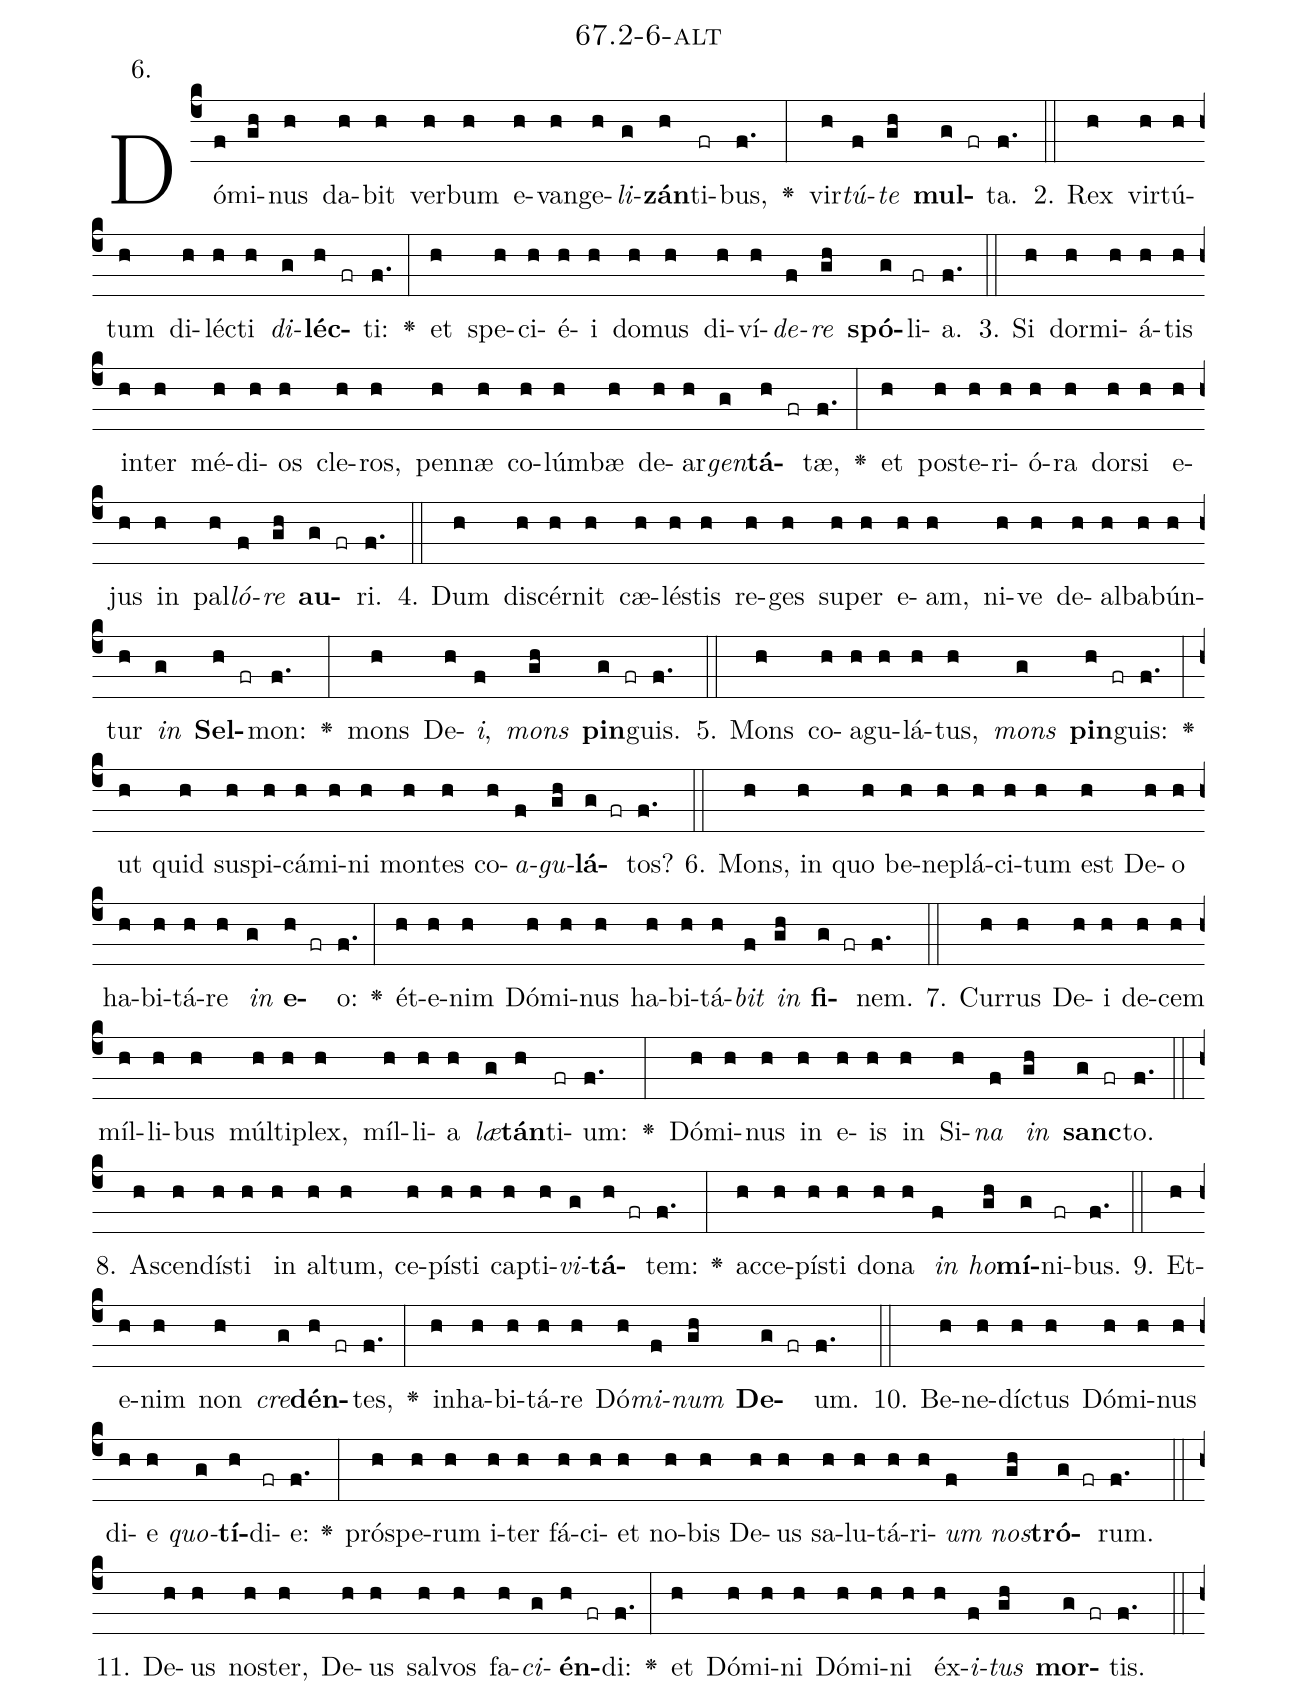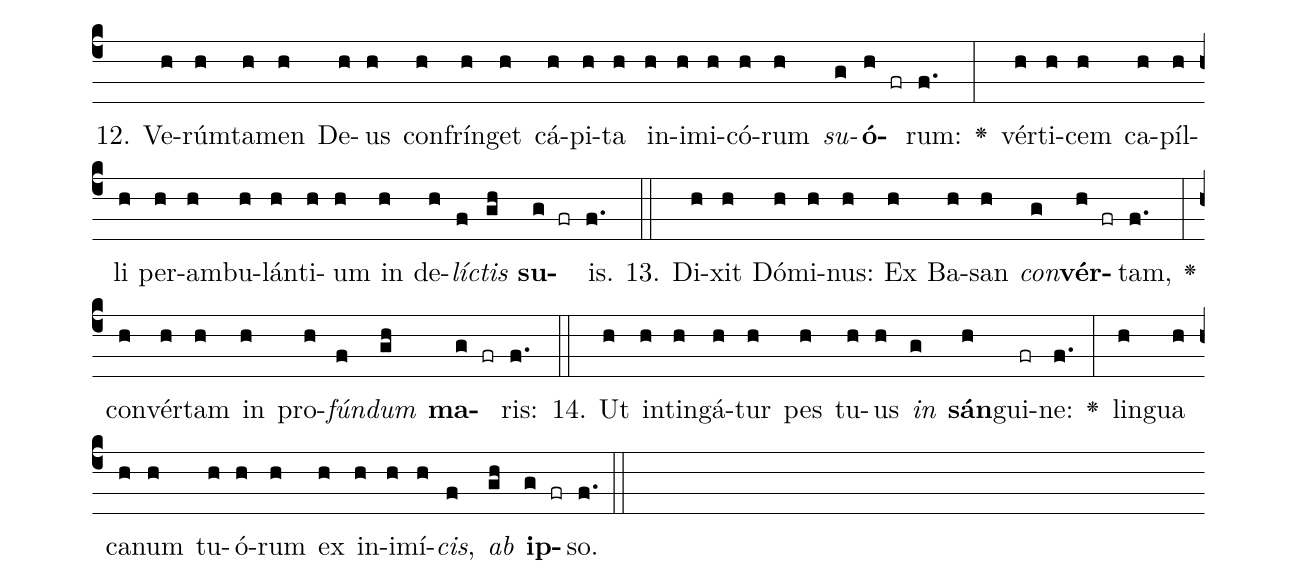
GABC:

name: 67.2-6-alt;
annotation: 6.;
%%
(c4)Dó(f)mi(gh)nus(h) da(h)bit(h) ver(h)bum(h) e(h)van(h)ge(h)<i>li</i>(g)<b>zán</b>(h)ti(fr)bus,(f.) <v>\greheightstar</v>(:) vir(h)<i>tú</i>(f)<i>te</i>(gh) <b>mul</b>(g fr)ta.(f.) (::)
2. Rex(h) vir(h)tú(h)tum(h) di(h)léc(h)ti(h) <i>di</i>(g)<b>léc</b>(h fr)ti:(f.) <v>\greheightstar</v>(:) et(h) spe(h)ci(h)é(h)i(h) do(h)mus(h) di(h)ví(h)<i>de</i>(f)<i>re</i>(gh) <b>spó</b>(g)li(fr)a.(f.) (::)
3. Si(h) dor(h)mi(h)á(h)tis(h) in(h)ter(h) mé(h)di(h)os(h) cle(h)ros,(h) pen(h)næ(h) co(h)lúm(h)bæ(h) de(h)ar(h)<i>gen</i>(g)<b>tá</b>(h fr)tæ,(f.) <v>\greheightstar</v>(:) et(h) post(h)e(h)ri(h)ó(h)ra(h) dor(h)si(h) e(h)jus(h) in(h) pal(h)<i>ló</i>(f)<i>re</i>(gh) <b>au</b>(g fr)ri.(f.) (::)
4. Dum(h) di(h)scér(h)nit(h) cæ(h)lés(h)tis(h) re(h)ges(h) su(h)per(h) e(h)am,(h) ni(h)ve(h) de(h)al(h)ba(h)bún(h)tur(h) <i>in</i>(g) <b>Sel</b>(h fr)mon:(f.) <v>\greheightstar</v>(:) mons(h) De(h)<i>i</i>,(f) <i>mons</i>(gh) <b>pin</b>(g fr)guis.(f.) (::)
5. Mons(h) co(h)a(h)gu(h)lá(h)tus,(h) <i>mons</i>(g) <b>pin</b>(h fr)guis:(f.) <v>\greheightstar</v>(:) ut(h) quid(h) su(h)spi(h)cá(h)mi(h)ni(h) mon(h)tes(h) co(h)<i>a</i>(f)<i>gu</i>(gh)<b>lá</b>(g fr)tos?(f.) (::)
6. Mons,(h) in(h) quo(h) be(h)ne(h)plá(h)ci(h)tum(h) est(h) De(h)o(h) ha(h)bi(h)tá(h)re(h) <i>in</i>(g) <b>e</b>(h fr)o:(f.) <v>\greheightstar</v>(:) ét(h)e(h)nim(h) Dó(h)mi(h)nus(h) ha(h)bi(h)tá(h)<i>bit</i>(f) <i>in</i>(gh) <b>fi</b>(g fr)nem.(f.) (::)
7. Cur(h)rus(h) De(h)i(h) de(h)cem(h) míl(h)li(h)bus(h) múl(h)ti(h)plex,(h) míl(h)li(h)a(h) <i>læ</i>(g)<b>tán</b>(h)ti(fr)um:(f.) <v>\greheightstar</v>(:) Dó(h)mi(h)nus(h) in(h) e(h)is(h) in(h) Si(h)<i>na</i>(f) <i>in</i>(gh) <b>sanc</b>(g fr)to.(f.) (::)
8. A(h)scen(h)dís(h)ti(h) in(h) al(h)tum,(h) ce(h)pís(h)ti(h) cap(h)ti(h)<i>vi</i>(g)<b>tá</b>(h fr)tem:(f.) <v>\greheightstar</v>(:) ac(h)ce(h)pís(h)ti(h) do(h)na(h) <i>in</i>(f) <i>ho</i>(gh)<b>mí</b>(g)ni(fr)bus.(f.) (::)
9. Et(h)e(h)nim(h) non(h) <i>cre</i>(g)<b>dén</b>(h fr)tes,(f.) <v>\greheightstar</v>(:) in(h)ha(h)bi(h)tá(h)re(h) Dó(h)<i>mi</i>(f)<i>num</i>(gh) <b>De</b>(g fr)um.(f.) (::)
10. Be(h)ne(h)díc(h)tus(h) Dó(h)mi(h)nus(h) di(h)e(h) <i>quo</i>(g)<b>tí</b>(h)di(fr)e:(f.) <v>\greheightstar</v>(:) pró(h)spe(h)rum(h) i(h)ter(h) fá(h)ci(h)et(h) no(h)bis(h) De(h)us(h) sa(h)lu(h)tá(h)ri(h)<i>um</i>(f) <i>nos</i>(gh)<b>tró</b>(g fr)rum.(f.) (::)
11. De(h)us(h) nos(h)ter,(h) De(h)us(h) sal(h)vos(h) fa(h)<i>ci</i>(g)<b>én</b>(h fr)di:(f.) <v>\greheightstar</v>(:) et(h) Dó(h)mi(h)ni(h) Dó(h)mi(h)ni(h) éx(h)<i>i</i>(f)<i>tus</i>(gh) <b>mor</b>(g fr)tis.(f.) (::)
12. Ve(h)rúm(h)ta(h)men(h) De(h)us(h) con(h)frín(h)get(h) cá(h)pi(h)ta(h) in(h)i(h)mi(h)có(h)rum(h) <i>su</i>(g)<b>ó</b>(h fr)rum:(f.) <v>\greheightstar</v>(:) vér(h)ti(h)cem(h) ca(h)píl(h)li(h) per(h)am(h)bu(h)lán(h)ti(h)um(h) in(h) de(h)<i>líc</i>(f)<i>tis</i>(gh) <b>su</b>(g fr)is.(f.) (::)
13. Di(h)xit(h) Dó(h)mi(h)nus:(h) Ex(h) Ba(h)san(h) <i>con</i>(g)<b>vér</b>(h fr)tam,(f.) <v>\greheightstar</v>(:) con(h)vér(h)tam(h) in(h) pro(h)<i>fún</i>(f)<i>dum</i>(gh) <b>ma</b>(g fr)ris:(f.) (::)
14. Ut(h) in(h)tin(h)gá(h)tur(h) pes(h) tu(h)us(h) <i>in</i>(g) <b>sán</b>(h)gui(fr)ne:(f.) <v>\greheightstar</v>(:) lin(h)gua(h) ca(h)num(h) tu(h)ó(h)rum(h) ex(h) in(h)i(h)mí(h)<i>cis</i>,(f) <i>ab</i>(gh) <b>ip</b>(g fr)so.(f.) (::)
